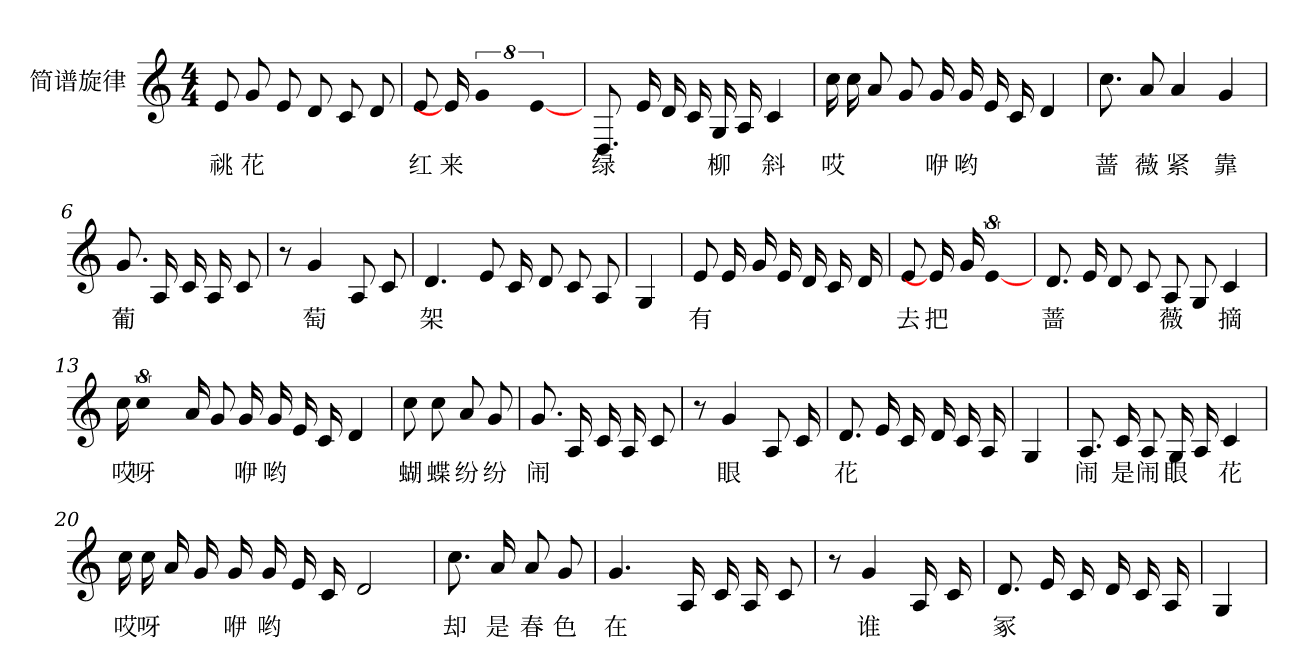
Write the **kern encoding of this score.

**kern	**text
*part1	*part1
*staff1	*staff1
*I"简谱旋律	*
*k[]	*
*M4/4	*
=1	=1
8e	祧
8g	花
8e	.
8d	.
8c	.
8d	.
=2	=2
8e	红
16e]	来
!LO:N:vis=4	!
16%5g	.
!LO:N:vis=4	!
[16%5e	.
=3	=3
8.D	绿
16e	.
16d	.
16c	.
16G	柳
16A	.
4c	斜
=4	=4
16cc	哎
16cc	.
8a	.
8g	.
16g	咿
16g	哟
16e	.
16c	.
4d	.
=5	=5
8.cc	蔷
8a	薇
4a	紧
4g	靠
=6	=6
8.g	葡
16A	.
16c	.
16A	.
8c	.
=7	=7
8r	.
4g	萄
8A	.
8c	.
=8	=8
4.d	架
8e	.
16c	.
8d	.
8c	.
8A	.
=9	=9
4G	.
=10	=10
8e	有
16e	.
16g	.
16e	.
16d	.
16c	.
16d	.
=11	=11
8e	去
16e]	把
16g	.
!LO:N:vis=4	!
[16%5e	.
=12	=12
8.d	蔷
16e	.
8d	.
8c	.
8A	薇
8G	.
4c	摘
=13	=13
16cc	哎
!LO:N:vis=4	!
16%5cc	呀
16a	.
8g	.
16g	咿
16g	哟
16e	.
16c	.
4d	.
=14	=14
8cc	蝴
8cc	蝶
8a	纷
8g	纷
=15	=15
8.g	闹
16A	.
16c	.
16A	.
8c	.
=16	=16
8r	.
4g	眼
8A	.
16c	.
=17	=17
8.d	花
16e	.
16c	.
16d	.
16c	.
16A	.
=18	=18
4G	.
=19	=19
8.A	闹
16c	是
8A	闹
16G	眼
16A	.
4c	花
=20	=20
16cc	哎
16cc	呀
16a	.
16g	.
16g	咿
16g	哟
16e	.
16c	.
2d	.
=21	=21
8.cc	却
16a	是
8a	春
8g	色
=22	=22
!LO:N:vis=4.	!
4..g	在
16A	.
16c	.
16A	.
8c	.
=23	=23
8r	.
4g	谁
16A	.
16c	.
=24	=24
8.d	冢
16e	.
16c	.
16d	.
16c	.
16A	.
=25	=25
4G	.
=	=
*-	*-
